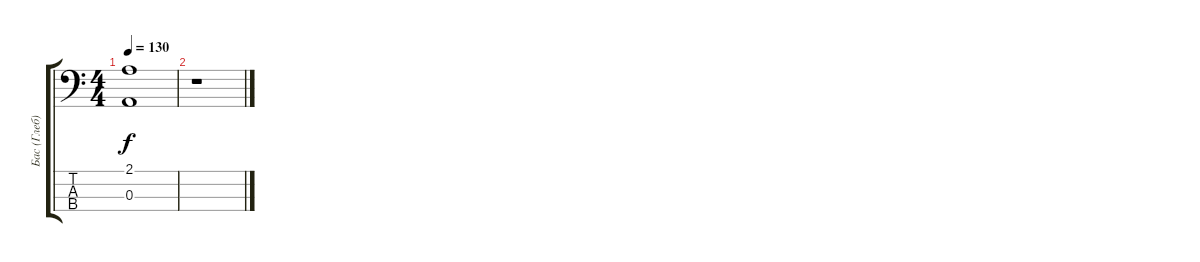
\track ("Бас (Глеб)" "Бас (Глеб)") {instrument electricbasspick}
\staff {score tabs}
\tuning (G2 D2 A1 E1) {hide}
\ts (4 4)
\tempo 130
\clef f4
\ks c
(2.1 0.3).1{dy f} |
r.1
